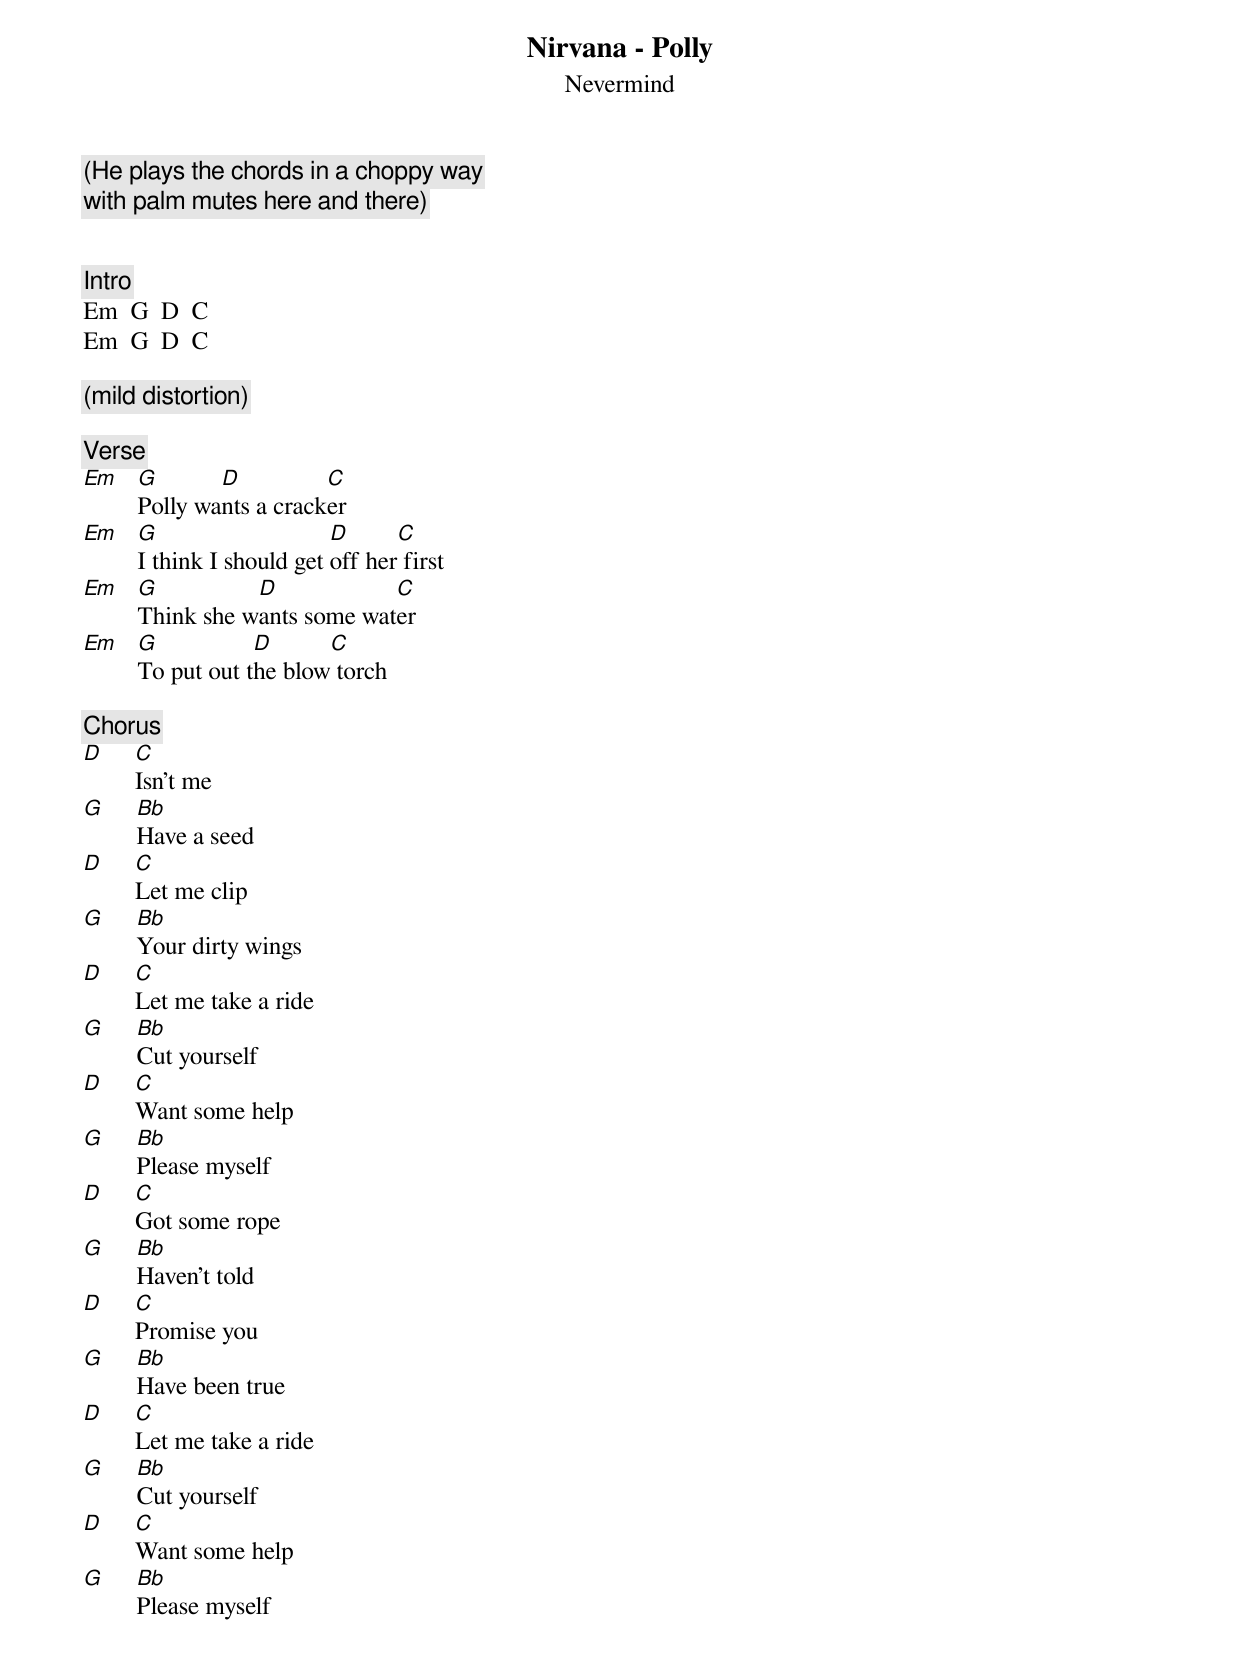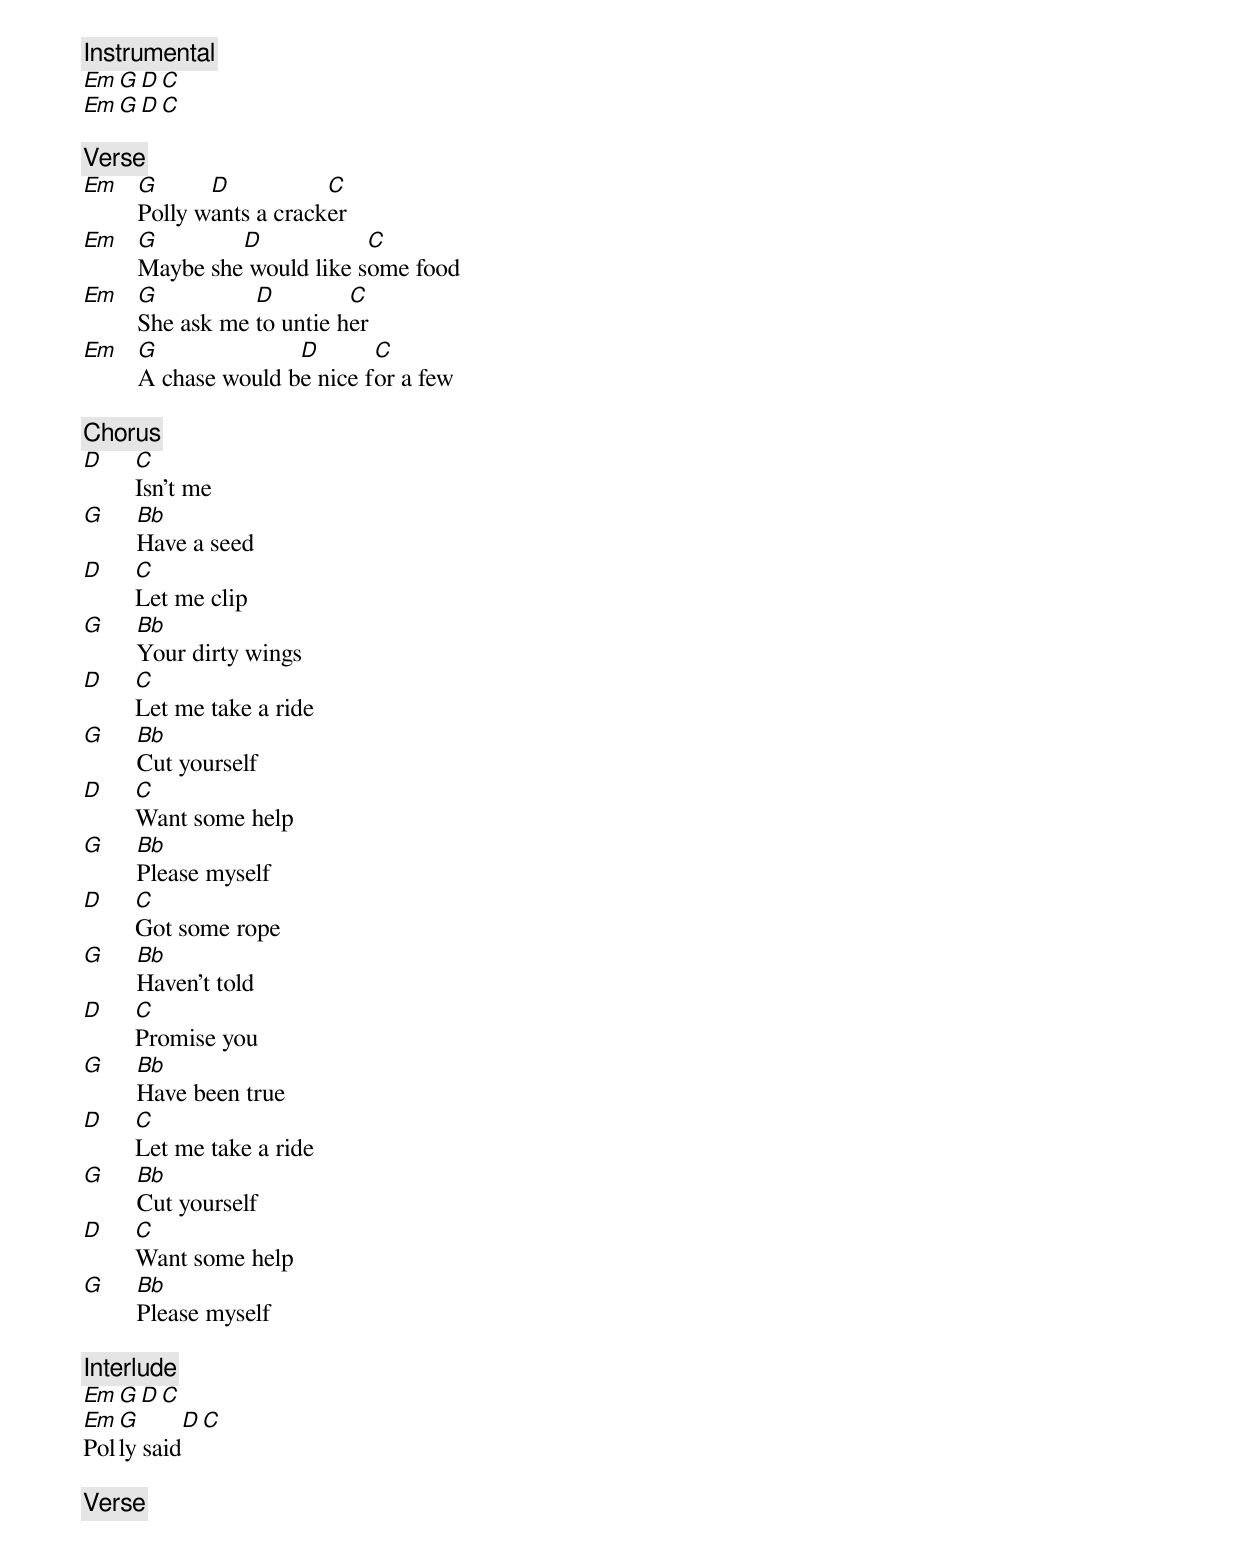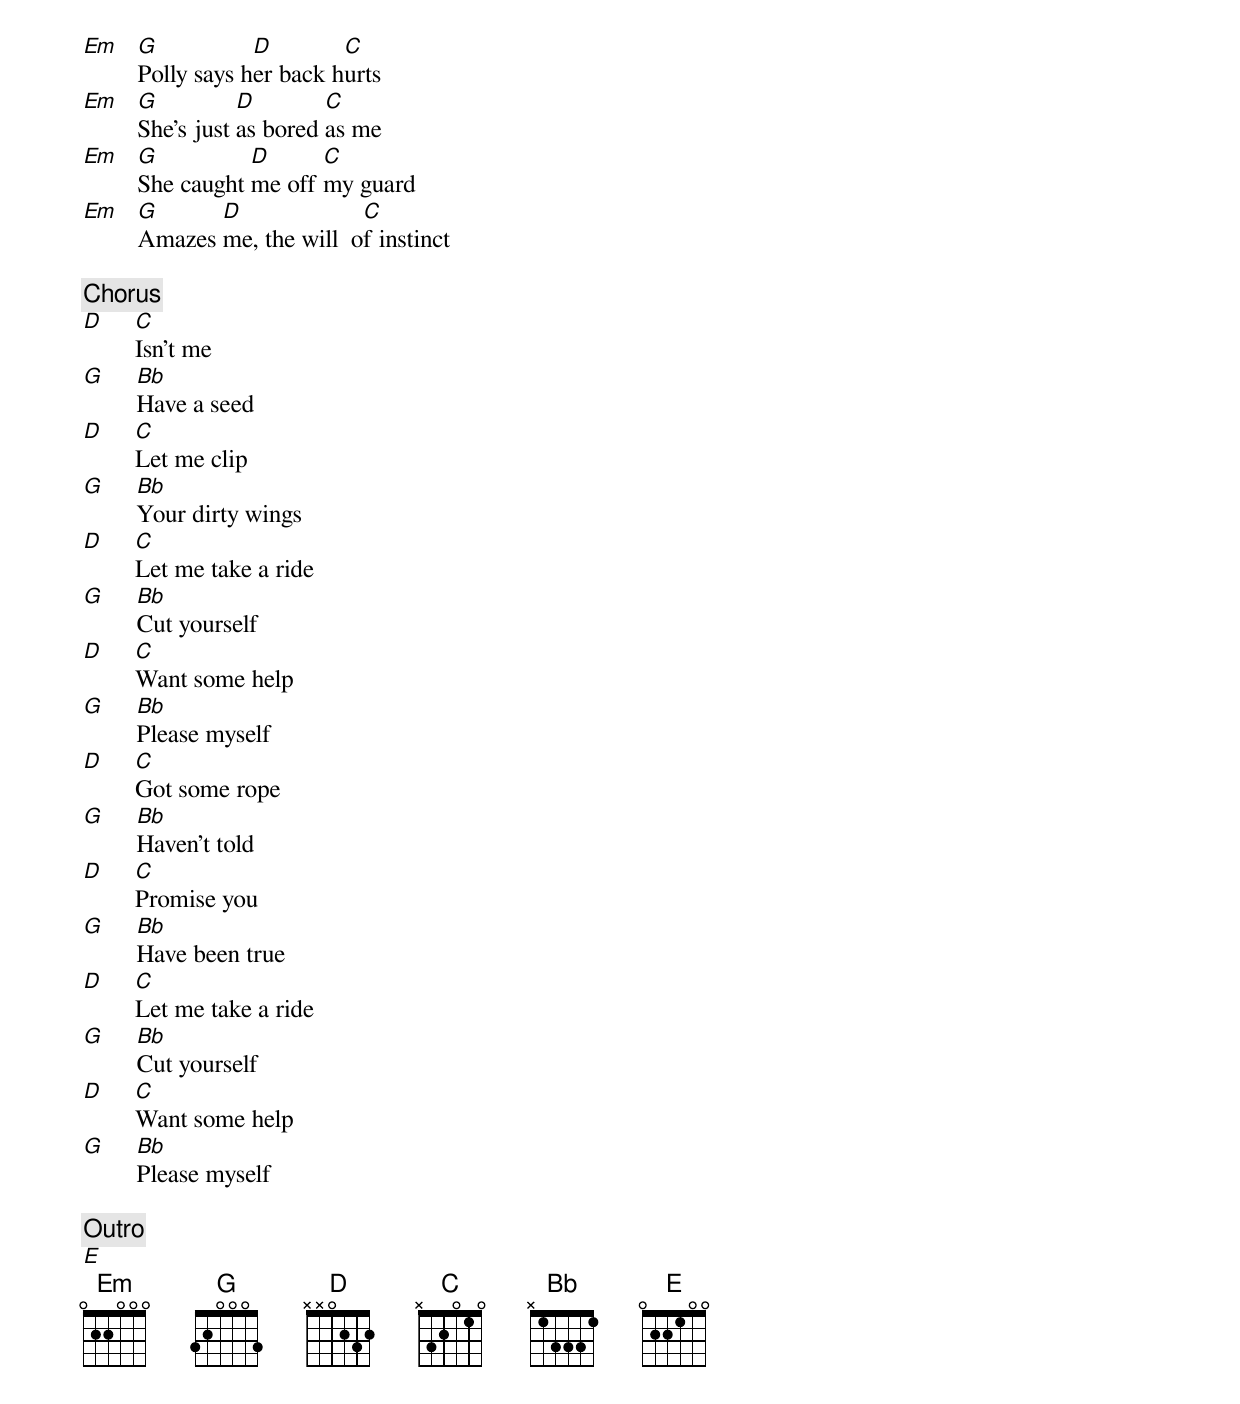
Nirvana - Polly
Nevermind

(He plays the chords in a choppy way
with palm mutes here and there)


[Intro]
Em  G  D  C
Em  G  D  C

(mild distortion)

[Verse]
Em G       D          C
   Polly wants a cracker
Em G                    D      C
   I think I should get off her first
Em G          D            C
   Think she wants some water
Em G           D      C
   To put out the blow torch

[Chorus]
D    C
     Isn't me
G    Bb
     Have a seed
D    C
     Let me clip
G    Bb
     Your dirty wings
D    C
     Let me take a ride
G    Bb
     Cut yourself
D    C
     Want some help
G    Bb
     Please myself
D    C
     Got some rope
G    Bb
     Haven't told
D    C
     Promise you
G    Bb
     Have been true
D    C
     Let me take a ride
G    Bb
     Cut yourself
D    C
     Want some help
G    Bb
     Please myself

[Instrumental]
Em  G  D  C
Em  G  D  C

[Verse]
Em G      D           C
   Polly wants a cracker
Em G        D            C
   Maybe she would like some food
Em G          D         C
   She ask me to untie her
Em G              D       C
   A chase would be nice for a few

[Chorus]
D    C
     Isn't me
G    Bb
     Have a seed
D    C
     Let me clip
G    Bb
     Your dirty wings
D    C
     Let me take a ride
G    Bb
     Cut yourself
D    C
     Want some help
G    Bb
     Please myself
D    C
     Got some rope
G    Bb
     Haven't told
D    C
     Promise you
G    Bb
     Have been true
D    C
     Let me take a ride
G    Bb
     Cut yourself
D    C
     Want some help
G    Bb
     Please myself

[Interlude]
Em G             D     C
Em G             D     C
Polly said

[Verse]
Em G           D        C
   Polly says her back hurts
Em G          D        C
   She's just as bored as me
Em G          D      C
   She caught me off my guard
Em G      D              C
   Amazes me, the will  of instinct

[Chorus]
D    C
     Isn't me
G    Bb
     Have a seed
D    C
     Let me clip
G    Bb
     Your dirty wings
D    C
     Let me take a ride
G    Bb
     Cut yourself
D    C
     Want some help
G    Bb
     Please myself
D    C
     Got some rope
G    Bb
     Haven't told
D    C
     Promise you
G    Bb
     Have been true
D    C
     Let me take a ride
G    Bb
     Cut yourself
D    C
     Want some help
G    Bb
     Please myself

[Outro]
E
